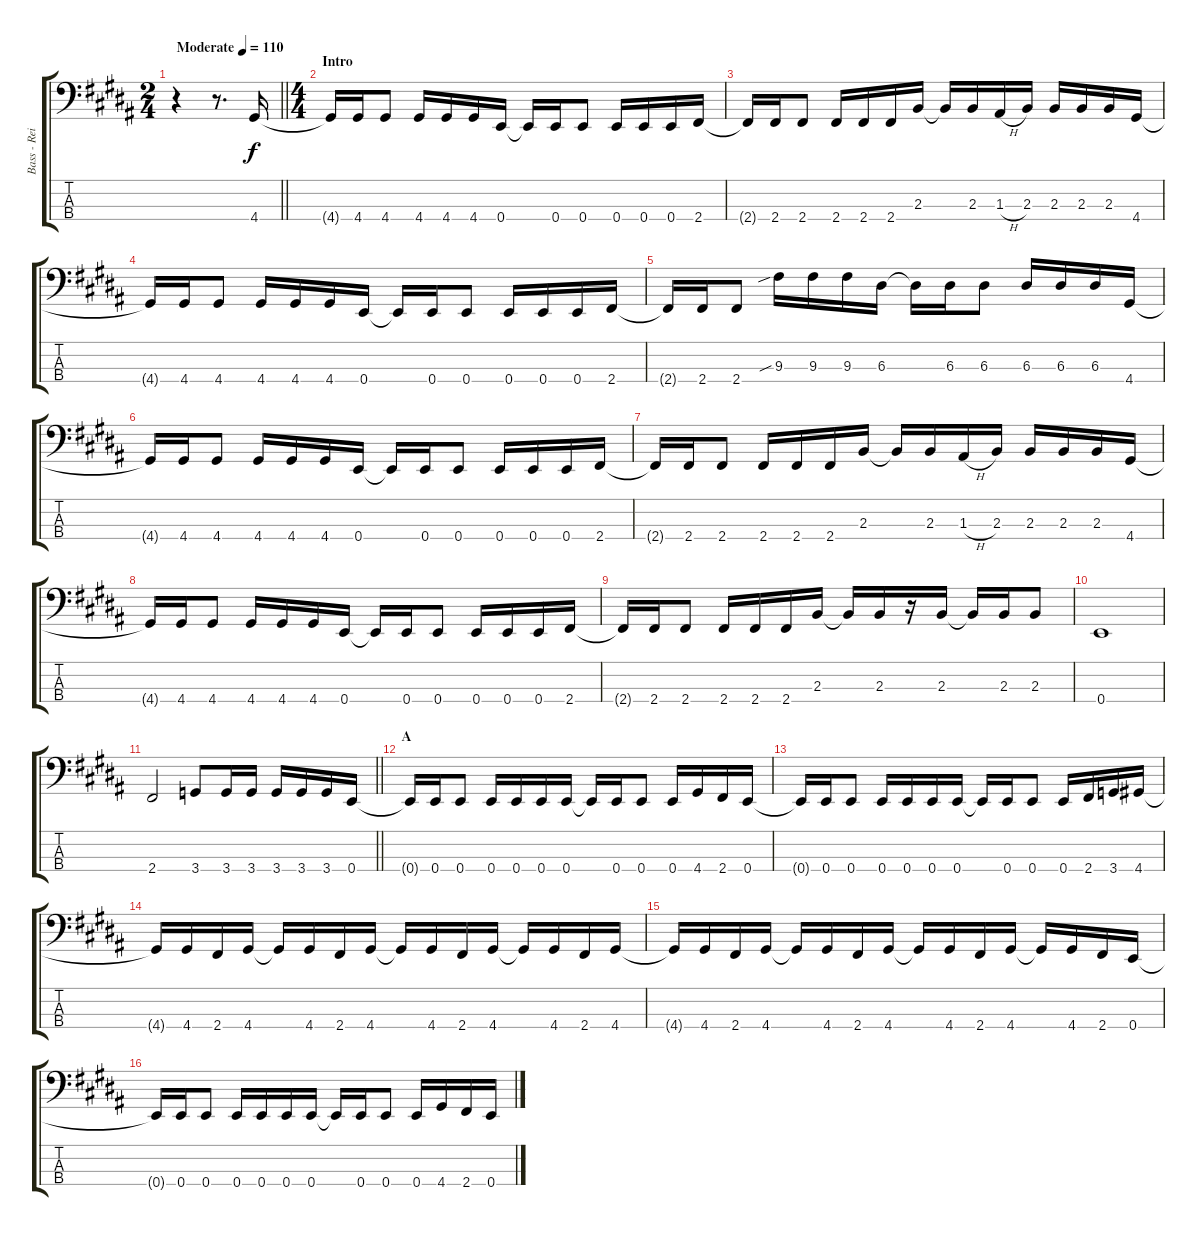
\track ("Bass - Reita" "Bass - Rei") {instrument electricbasspick}
\staff {score tabs}
\tuning (G2 D2 A1 E1) {hide}
\ts (2 4)
\tempo (110 "Moderate")
\clef f4
\barLineRight lightlight
\ks b
r.4{dy f instrument electricbasspick} r.8{d} 4.4.16 |
\ts (4 4)
\section ("" "Intro")
4.4{t}.16 4.4.16 4.4.8 4.4.16 4.4.16 4.4.16 0.4.16 0.4{t}.16 0.4.16 0.4.8 0.4.16 0.4.16 0.4.16 2.4.16 |
2.4{t}.16 2.4.16 2.4.8 2.4.16 2.4.16 2.4.16 2.3.16 2.3{t}.16 2.3.16 1.3{h}.16 2.3.16 2.3.16 2.3.16 2.3.16 4.4.16 |
4.4{t}.16 4.4.16 4.4.8 4.4.16 4.4.16 4.4.16 0.4.16 0.4{t}.16 0.4.16 0.4.8 0.4.16 0.4.16 0.4.16 2.4.16 |
2.4{t}.16 2.4.16 2.4.8 9.3{sib}.16 9.3.16 9.3.16 6.3.16 6.3{t}.16 6.3.16 6.3.8 6.3.16 6.3.16 6.3.16 4.4.16 |
4.4{t}.16 4.4.16 4.4.8 4.4.16 4.4.16 4.4.16 0.4.16 0.4{t}.16 0.4.16 0.4.8 0.4.16 0.4.16 0.4.16 2.4.16 |
2.4{t}.16 2.4.16 2.4.8 2.4.16 2.4.16 2.4.16 2.3.16 2.3{t}.16 2.3.16 1.3{h}.16 2.3.16 2.3.16 2.3.16 2.3.16 4.4.16 |
4.4{t}.16 4.4.16 4.4.8 4.4.16 4.4.16 4.4.16 0.4.16 0.4{t}.16 0.4.16 0.4.8 0.4.16 0.4.16 0.4.16 2.4.16 |
2.4{t}.16 2.4.16 2.4.8 2.4.16 2.4.16 2.4.16 2.3.16 2.3{t}.16 2.3.16 r.16 2.3.16 2.3{t}.16 2.3.16 2.3.8 |
0.4.1 |
\barLineRight lightlight
2.4.2 3.4.8 3.4.16 3.4.16 3.4.16 3.4.16 3.4.16 0.4.16 |
\section ("" "A")
0.4{t}.16 0.4.16 0.4.8 0.4.16 0.4.16 0.4.16 0.4.16 0.4{t}.16 0.4.16 0.4.8 0.4.16 4.4.16 2.4.16 0.4.16 |
0.4{t}.16 0.4.16 0.4.8 0.4.16 0.4.16 0.4.16 0.4.16 0.4{t}.16 0.4.16 0.4.8 0.4.16 2.4.16 3.4.16 4.4.16 |
4.4{t}.16 4.4.16 2.4.16 4.4.16 4.4{t}.16 4.4.16 2.4.16 4.4.16 4.4{t}.16 4.4.16 2.4.16 4.4.16 4.4{t}.16 4.4.16 2.4.16 4.4.16 |
4.4{t}.16 4.4.16 2.4.16 4.4.16 4.4{t}.16 4.4.16 2.4.16 4.4.16 4.4{t}.16 4.4.16 2.4.16 4.4.16 4.4{t}.16 4.4.16 2.4.16 0.4.16 |
0.4{t}.16 0.4.16 0.4.8 0.4.16 0.4.16 0.4.16 0.4.16 0.4{t}.16 0.4.16 0.4.8 0.4.16 4.4.16 2.4.16 0.4.16
